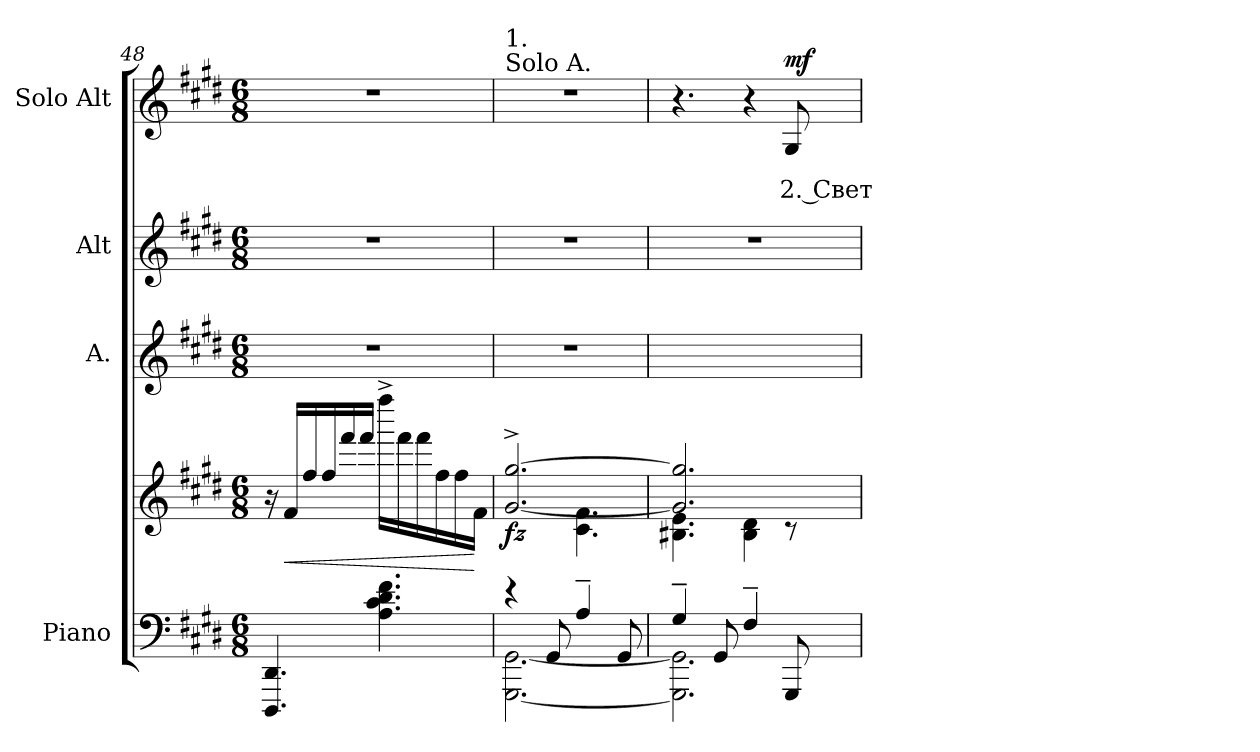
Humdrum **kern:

**kern	**kern	**dynam	**kern	**kern	**kern	**text	**text	**dynam
*part4	*part4	*part4	*part3	*part2	*part1	*part1	*part1	*part1
*staff5	*staff4	*staff4/5	*staff3	*staff2	*staff1	*staff1	*staff1	*staff1
*I"Piano	*	*	*I"A.	*I"Alt	*I"Solo Alt	*	*	*
*clefF4	*clefG2	*	*clefG2	*clefG2	*clefG2	*	*	*
*k[f#c#g#d#]	*k[f#c#g#d#]	*	*k[f#c#g#d#]	*k[f#c#g#d#]	*k[f#c#g#d#]	*	*	*
*c#:	*c#:	*	*c#:	*c#:	*c#:	*	*	*
*M6/8	*M6/8	*	*M6/8	*M6/8	*M6/8	*	*	*
=48	=48	=48	=48	=48	=48	=48	=48	=48
4.DDD#/ 4.DD#/	16r	.	2.r	2.r	2.r	.	.	.
!	!	!LO:HP:b	!	!	!	!	!	!
.	16f#/LL	<	.	.	.	.	.	.
.	16ff#/	.	.	.	.	.	.	.
.	16ff#/	.	.	.	.	.	.	.
.	16fff#/	.	.	.	.	.	.	.
.	16fff#/JJ	.	.	.	.	.	.	.
4.A\ 4.c#\ 4.d#\ 4.f#\	16ffff#^>\LL	.	.	.	.	.	.	.
.	16fff#\	.	.	.	.	.	.	.
.	16fff#\	.	.	.	.	.	.	.
.	16ff#\	.	.	.	.	.	.	.
.	16ff#\	.	.	.	.	.	.	.
.	16f#\JJ	[	.	.	.	.	.	.
!!LO:LB:g=z
=49	=49	=49	=49	=49	=49	=49	=49	=49
*^	*^	*	*	*	*	*	*	*
!	!	!	!	!	!	!	!LO:TX:a:t=Solo A.	!	!	!
!	!	!	!	!	!	!	!LO:TX:a:t=1.	!	!	!
!	!	!	!	!LO:DY:b	!	!	!	!	!	!
4rd	[<2.GGG#\ [<2.GG#\	[>2.g#/^> [>2.gg#/^>	4.ryy	fz	2.r	2.r	2.r	.	.	.
8GG#/	.	.	.	.	.	.	.	.	.	.
4A~>/	.	.	4.c#\ 4.f#\	.	.	.	.	.	.	.
8GG#/	.	.	.	.	.	.	.	.	.	.
=50	=50	=50	=50	=50	=50	=50	=50	=50	=50	=50
4G#~>/	2.GGG#\] 2.GG#\]	2.g#/] 2.gg#/]	4.B#X\ 4.e\	.	2.ryy	2.r	4.r	.	.	.
8GG#/	.	.	.	.	.	.	.	.	.	.
4F#~>/	.	.	4B#\ 4d#\	.	.	.	4r	.	.	.
!	!	!	!	!	!	!	!	!	!LO:LY:b	!LO:DY:a
8GGG#/	.	.	8rB	.	.	.	8G#/	.	2. Свет	mf
*v	*v	*	*	*	*	*	*	*	*	*
*	*v	*v	*	*	*	*	*	*	*
=	=	=	=	=	=	=	=	=
*-	*-	*-	*-	*-	*-	*-	*-	*-
